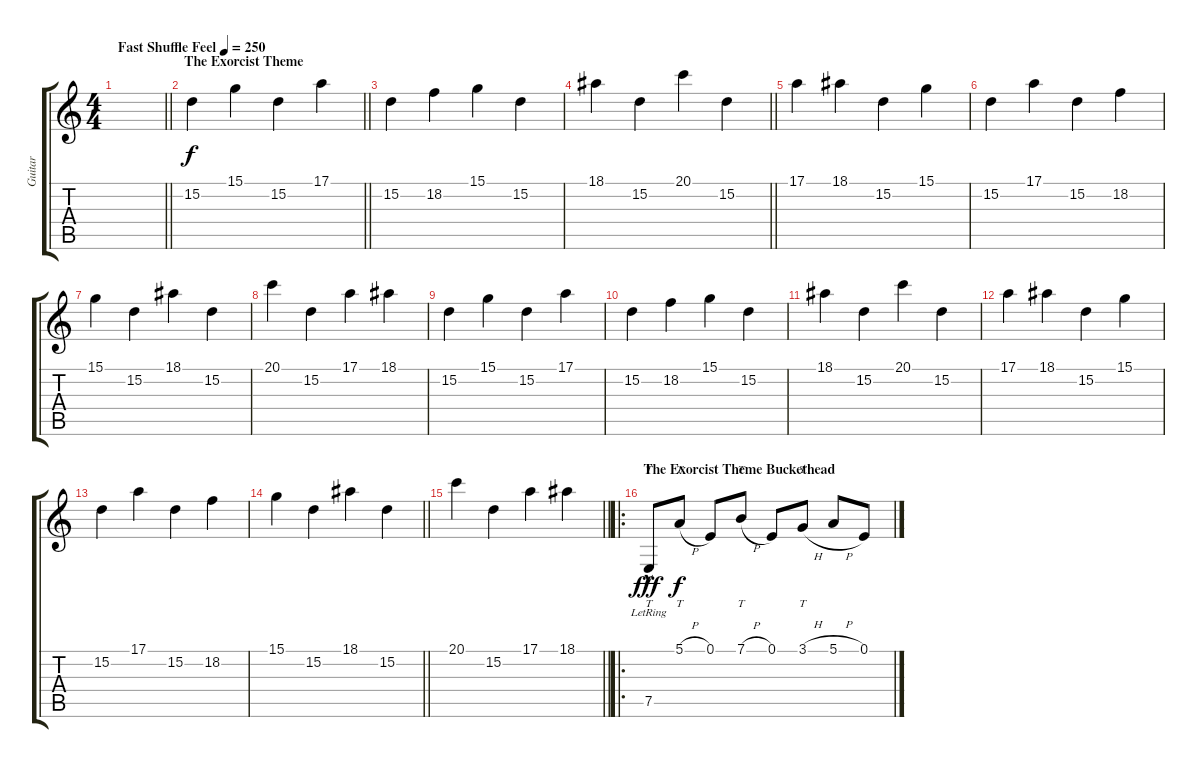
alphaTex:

\track ("Guitar" "Guitar") {instrument pad1newage}
\staff {score tabs}
\tuning (E4 B3 G3 D3 A2 E2) {hide}
\ts (4 4)
\section ("" "")
\tempo (250 "Fast Shuffle Feel")
\clef g2
\barLineRight lightlight
\ks c
|
\section ("" "The Exorcist Theme")
\barLineRight lightlight
15.2.4 15.1.4 15.2.4 17.1.4 |
\section ("" "")
15.2.4 18.2.4 15.1.4 15.2.4 |
\barLineRight lightlight
18.1.4 15.2.4 20.1.4 15.2.4 |
\section ("" "")
17.1.4 18.1.4 15.2.4 15.1.4 |
15.2.4 17.1.4 15.2.4 18.2.4 |
15.1.4 15.2.4 18.1.4 15.2.4 |
20.1.4 15.2.4 17.1.4 18.1.4 |
15.2.4 15.1.4 15.2.4 17.1.4 |
15.2.4 18.2.4 15.1.4 15.2.4 |
18.1.4 15.2.4 20.1.4 15.2.4 |
17.1.4 18.1.4 15.2.4 15.1.4 |
15.2.4 17.1.4 15.2.4 18.2.4 |
\barLineRight lightlight
15.1.4 15.2.4 18.1.4 15.2.4 |
\section ("" "")
\barLineRight lightlight
20.1.4 15.2.4 17.1.4 18.1.4 |
\ro
\section ("" "The Exorcist Theme Buckethead")
7.5{hac lr}.8{tt dy fff} 5.1{h}.8{tt dy f} 0.1.8 7.1{h}.8{tt} 0.1.8 3.1{h}.8{tt} 5.1{h}.8 0.1.8
